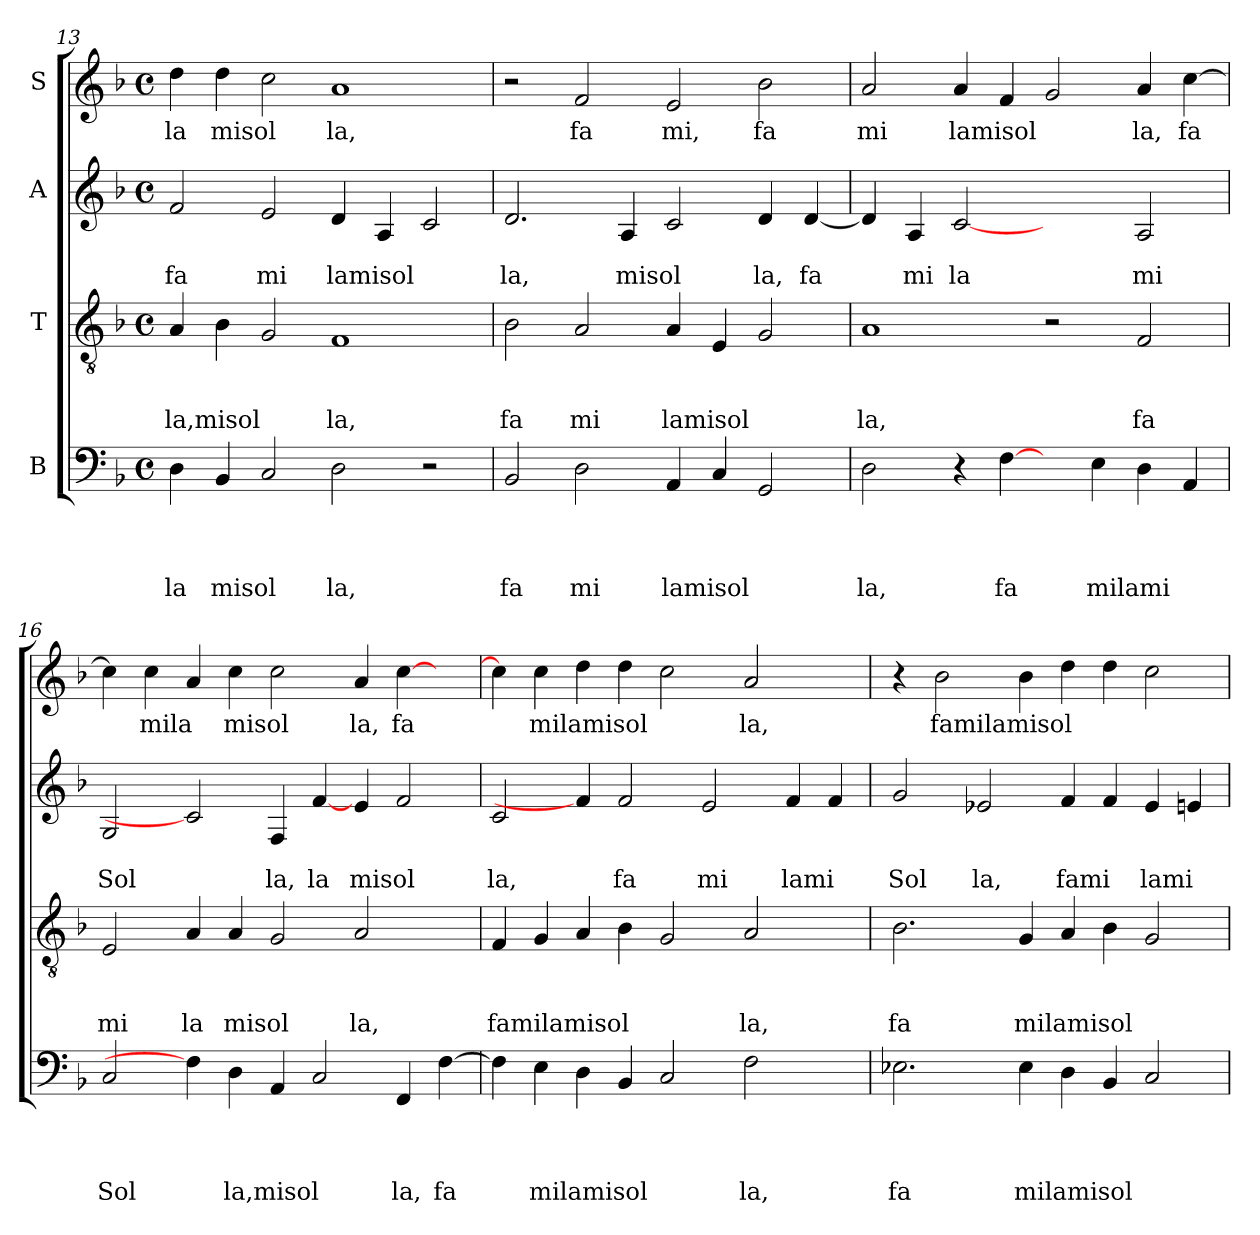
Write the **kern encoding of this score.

**kern	**text	**text	**text	**text	**kern	**text	**text	**text	**kern	**text	**text	**kern	**text
*part4	*part4	*part4	*part4	*part4	*part3	*part3	*part3	*part3	*part2	*part2	*part2	*part1	*part1
*staff4	*staff4	*staff4	*staff4	*staff4	*staff3	*staff3	*staff3	*staff3	*staff2	*staff2	*staff2	*staff1	*staff1
*I"B	*	*	*	*	*I"T	*	*	*	*I"A	*	*	*I"S	*
*clefF4	*	*	*	*	*clefGv2	*	*	*	*clefG2	*	*	*clefG2	*
*k[b-]	*	*	*	*	*k[b-]	*	*	*	*k[b-]	*	*	*k[b-]	*
*F:	*	*	*	*	*F:	*	*	*	*F:	*	*	*F:	*
*M4/4	*	*	*	*	*M4/4	*	*	*	*M4/4	*	*	*M4/4	*
*met(c)	*	*	*	*	*met(c)	*	*	*	*met(c)	*	*	*met(c)	*
=13	=13	=13	=13	=13	=13	=13	=13	=13	=13	=13	=13	=13	=13
!	!	!	!	!LO:LY:b	!	!	!	!LO:LY:b	!	!	!LO:LY:b	!	!LO:LY:b
4D\	.	.	.	la	4A/	.	.	la,misol	2f/	.	fa	4dd\	la
!	!	!	!	!LO:LY:b	!	!	!	!	!	!	!	!	!LO:LY:b
4BB-/	.	.	.	misol	4B-\	.	.	.	.	.	.	4dd\	misol
!	!	!	!	!	!	!	!	!	!	!	!LO:LY:b	!	!
2C/	.	.	.	.	2G/	.	.	.	2e/	.	mi	2cc\	.
!	!	!	!	!LO:LY:b	!	!	!	!LO:LY:b	!	!	!LO:LY:b	!	!LO:LY:b
2D\	.	.	.	la,	1F	.	.	la,	4d/	.	lamisol	1a	la,
.	.	.	.	.	.	.	.	.	4A/	.	.	.	.
2r	.	.	.	.	.	.	.	.	2c/	.	.	.	.
=14	=14	=14	=14	=14	=14	=14	=14	=14	=14	=14	=14	=14	=14
!	!	!	!	!LO:LY:b	!	!	!	!LO:LY:b	!	!	!LO:LY:b	!	!
2BB-/	.	.	.	fa	2B-\	.	.	fa	2.d/	.	la,	2r	.
!	!	!	!	!LO:LY:b	!	!	!	!LO:LY:b	!	!	!	!	!LO:LY:b
2D\	.	.	.	mi	2A/	.	.	mi	.	.	.	2f/	fa
!	!	!	!	!	!	!	!	!	!	!	!LO:LY:b	!	!
.	.	.	.	.	.	.	.	.	4A/	.	misol	.	.
!	!	!	!	!LO:LY:b	!	!	!	!LO:LY:b	!	!	!	!	!LO:LY:b
4AA/	.	.	.	lamisol	4A/	.	.	lamisol	2c/	.	.	2e/	mi,
4C/	.	.	.	.	4E/	.	.	.	.	.	.	.	.
!	!	!	!	!	!	!	!	!	!	!	!LO:LY:b	!	!LO:LY:b
2GG/	.	.	.	.	2G/	.	.	.	4d/	.	la,	2b-\	fa
!	!	!	!	!	!	!	!	!	!	!	!LO:LY:b	!	!
.	.	.	.	.	.	.	.	.	[<4d/	.	fa	.	.
=15	=15	=15	=15	=15	=15	=15	=15	=15	=15	=15	=15	=15	=15
!	!	!	!	!LO:LY:b	!	!	!	!LO:LY:b	!	!	!	!	!LO:LY:b
2D\	.	.	.	la,	1A	.	.	la,	4d/]	.	.	2a/	mi
!	!	!	!	!	!	!	!	!	!	!	!LO:LY:b	!	!
.	.	.	.	.	.	.	.	.	4A/	.	mi	.	.
!	!	!	!	!	!	!	!	!	!	!	!LO:LY:b	!	!LO:LY:b
4r	.	.	.	.	.	.	.	.	[2c	.	la	4a/	lamisol
!	!	!	!	!LO:LY:b	!	!	!	!	!	!	!	!	!
[4F\	.	.	.	fa	.	.	.	.	.	.	.	4f/	.
4ryy	.	.	.	.	2r	.	.	.	2ryy	.	.	2g/	.
!	!	!	!	!LO:LY:b	!	!	!	!	!	!	!	!	!
4E\	.	.	.	milami	.	.	.	.	.	.	.	.	.
!	!	!	!	!	!	!	!	!LO:LY:b	!	!	!LO:LY:b	!	!LO:LY:b
4D\	.	.	.	.	2F/	.	.	fa	2A/	.	mi	4a/	la,
!	!	!	!	!	!	!	!	!	!	!	!	!	!LO:LY:b
4AA/	.	.	.	.	.	.	.	.	.	.	.	[>4cc\	fa
!!LO:PB:g=z
=16	=16	=16	=16	=16	=16	=16	=16	=16	=16	=16	=16	=16	=16
!	!	!	!	!LO:LY:b	!	!	!	!LO:LY:b	!	!	!LO:LY:b	!	!
2C/	.	.	.	Sol	2E/	.	.	mi	2G/	.	Sol	4cc\]	.
!	!	!	!	!	!	!	!	!	!	!	!	!	!LO:LY:b
.	.	.	.	.	.	.	.	.	.	.	.	4cc\	mila
!	!	!	!	!	!	!	!	!LO:LY:b	!	!	!	!	!
4F\]	.	.	.	.	4A/	.	.	la	2c]	.	.	4a/	.
!	!	!	!	!LO:LY:b	!	!	!	!LO:LY:b	!	!	!	!	!LO:LY:b
4D\	.	.	.	la,misol	4A/	.	.	misol	.	.	.	4cc\	misol
!	!	!	!	!	!	!	!	!	!	!	!LO:LY:b	!	!
4AA/	.	.	.	.	2G/	.	.	.	4F/	.	la,	2cc\	.
!	!	!	!	!	!	!	!	!	!	!	!LO:LY:b	!	!
2C/	.	.	.	.	.	.	.	.	[4f/	.	la	.	.
!	!	!	!	!	!	!	!	!LO:LY:b	!	!	!LO:LY:b	!	!LO:LY:b
.	.	.	.	.	2A/	.	.	la,	4e/	.	misol	4a/	la,
!	!	!	!	!LO:LY:b	!	!	!	!	!	!	!	!	!LO:LY:b
4FF/	.	.	.	la,	.	.	.	.	2f/	.	.	[>4cc\	fa
!	!	!	!	!LO:LY:b	!	!	!	!	!	!	!	!	!
[>4F\	.	.	.	fa	4ryy	.	.	.	.	.	.	4ryy	.
=17	=17	=17	=17	=17	=17	=17	=17	=17	=17	=17	=17	=17	=17
!	!	!	!	!	!	!	!	!LO:LY:b	!	!	!LO:LY:b	!	!
4F\]	.	.	.	.	4F/	.	.	familamisol	2c/	.	la,	4cc\]	.
!	!	!	!	!LO:LY:b	!	!	!	!	!	!	!	!	!LO:LY:b
4E\	.	.	.	milamisol	4G/	.	.	.	.	.	.	4cc\	milamisol
4D\	.	.	.	.	4A/	.	.	.	4f/]	.	.	4dd\	.
!	!	!	!	!	!	!	!	!	!	!	!LO:LY:b	!	!
4BB-/	.	.	.	.	4B-\	.	.	.	2f/	.	fa	4dd\	.
2C/	.	.	.	.	2G/	.	.	.	.	.	.	2cc\	.
!	!	!	!	!	!	!	!	!	!	!	!LO:LY:b	!	!
.	.	.	.	.	.	.	.	.	2e/	.	mi	.	.
!	!	!	!	!LO:LY:b	!	!	!	!LO:LY:b	!	!	!	!	!LO:LY:b
2F\	.	.	.	la,	2A/	.	.	la,	.	.	.	2a/	la,
!	!	!	!	!	!	!	!	!	!	!	!LO:LY:b	!	!
.	.	.	.	.	.	.	.	.	4f/	.	lami	.	.
4ryy	.	.	.	.	4ryy	.	.	.	4f/	.	.	4ryy	.
=18	=18	=18	=18	=18	=18	=18	=18	=18	=18	=18	=18	=18	=18
!	!	!	!	!LO:LY:b	!	!	!	!LO:LY:b	!	!	!LO:LY:b	!	!
2.E-X\	.	.	.	fa	2.B-\	.	.	fa	2g/	.	Sol	4r	.
!	!	!	!	!	!	!	!	!	!	!	!	!	!LO:LY:b
.	.	.	.	.	.	.	.	.	.	.	.	2b-\	familamisol
!	!	!	!	!	!	!	!	!	!	!	!LO:LY:b	!	!
.	.	.	.	.	.	.	.	.	2e-X/	.	la,	.	.
!	!	!	!	!LO:LY:b	!	!	!	!LO:LY:b	!	!	!	!	!
4E-\	.	.	.	milamisol	4G/	.	.	milamisol	.	.	.	4b-\	.
!	!	!	!	!	!	!	!	!	!	!	!LO:LY:b	!	!
4D\	.	.	.	.	4A/	.	.	.	4f/	.	fami	4dd\	.
4BB-/	.	.	.	.	4B-\	.	.	.	4f/	.	.	4dd\	.
!	!	!	!	!	!	!	!	!	!	!	!LO:LY:b	!	!
2C/	.	.	.	.	2G/	.	.	.	4e-/	.	lami	2cc\	.
.	.	.	.	.	.	.	.	.	4en/	.	.	.	.
=	=	=	=	=	=	=	=	=	=	=	=	=	=
*-	*-	*-	*-	*-	*-	*-	*-	*-	*-	*-	*-	*-	*-
